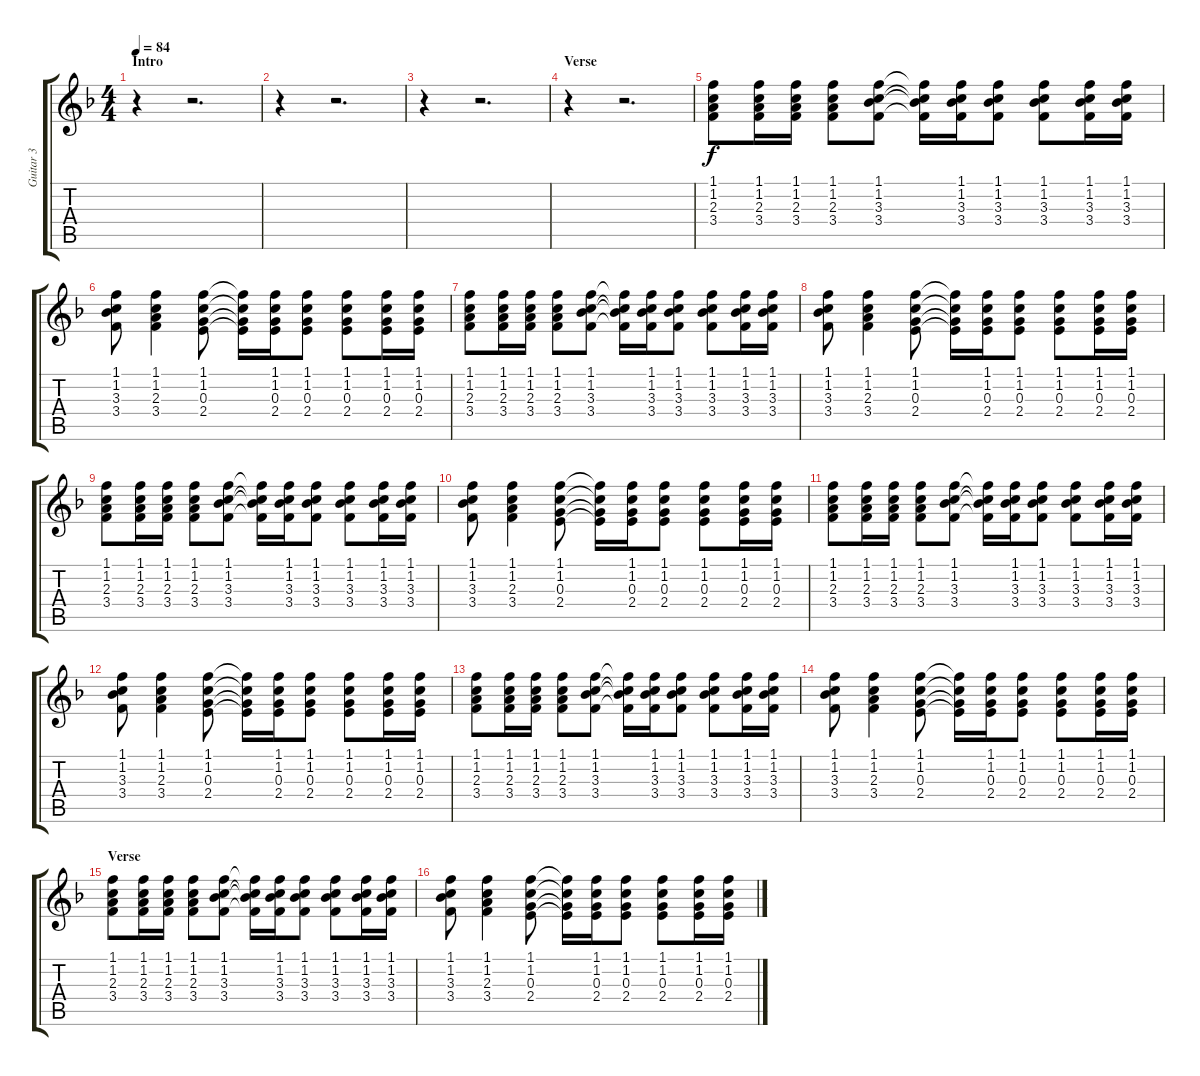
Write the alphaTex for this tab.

\track ("Guitar 3" "Guitar 3") {instrument acousticguitarnylon}
\staff {score tabs}
\tuning (E4 B3 G3 D3 A2 E2) {hide}
\ts (4 4)
\section ("" "Intro")
\tempo 84
\clef g2
\ks f
r.4{dy f instrument acousticguitarnylon} r.2{d} |
r.4 r.2{d} |
r.4 r.2{d} |
\section ("" "Verse")
r.4 r.2{d} |
(1.1 1.2 2.3 3.4).8{volume 2} (1.1 1.2 2.3 3.4).16 (1.1 1.2 2.3 3.4).16 (1.1 1.2 2.3 3.4).8 (1.1 1.2 3.3 3.4).8 (1.1{t} 1.2{t} 3.3{t} 3.4{t}).16 (1.1 1.2 3.3 3.4).16 (1.1 1.2 3.3 3.4).8 (1.1 1.2 3.3 3.4).8 (1.1 1.2 3.3 3.4).16 (1.1 1.2 3.3 3.4).16 |
(1.1 1.2 3.3 3.4).8 (1.1 1.2 2.3 3.4).4 (1.1 1.2 0.3 2.4).8 (1.1{t} 1.2{t} 0.3{t} 2.4{t}).16 (1.1 1.2 0.3 2.4).16 (1.1 1.2 0.3 2.4).8 (1.1 1.2 0.3 2.4).8 (1.1 1.2 0.3 2.4).16 (1.1 1.2 0.3 2.4).16 |
(1.1 1.2 2.3 3.4).8 (1.1 1.2 2.3 3.4).16 (1.1 1.2 2.3 3.4).16 (1.1 1.2 2.3 3.4).8 (1.1 1.2 3.3 3.4).8 (1.1{t} 1.2{t} 3.3{t} 3.4{t}).16 (1.1 1.2 3.3 3.4).16 (1.1 1.2 3.3 3.4).8 (1.1 1.2 3.3 3.4).8 (1.1 1.2 3.3 3.4).16 (1.1 1.2 3.3 3.4).16 |
(1.1 1.2 3.3 3.4).8 (1.1 1.2 2.3 3.4).4 (1.1 1.2 0.3 2.4).8 (1.1{t} 1.2{t} 0.3{t} 2.4{t}).16 (1.1 1.2 0.3 2.4).16 (1.1 1.2 0.3 2.4).8 (1.1 1.2 0.3 2.4).8 (1.1 1.2 0.3 2.4).16 (1.1 1.2 0.3 2.4).16 |
(1.1 1.2 2.3 3.4).8 (1.1 1.2 2.3 3.4).16 (1.1 1.2 2.3 3.4).16 (1.1 1.2 2.3 3.4).8 (1.1 1.2 3.3 3.4).8 (1.1{t} 1.2{t} 3.3{t} 3.4{t}).16 (1.1 1.2 3.3 3.4).16 (1.1 1.2 3.3 3.4).8 (1.1 1.2 3.3 3.4).8 (1.1 1.2 3.3 3.4).16 (1.1 1.2 3.3 3.4).16 |
(1.1 1.2 3.3 3.4).8 (1.1 1.2 2.3 3.4).4 (1.1 1.2 0.3 2.4).8 (1.1{t} 1.2{t} 0.3{t} 2.4{t}).16 (1.1 1.2 0.3 2.4).16 (1.1 1.2 0.3 2.4).8 (1.1 1.2 0.3 2.4).8 (1.1 1.2 0.3 2.4).16 (1.1 1.2 0.3 2.4).16 |
(1.1 1.2 2.3 3.4).8 (1.1 1.2 2.3 3.4).16 (1.1 1.2 2.3 3.4).16 (1.1 1.2 2.3 3.4).8 (1.1 1.2 3.3 3.4).8 (1.1{t} 1.2{t} 3.3{t} 3.4{t}).16 (1.1 1.2 3.3 3.4).16 (1.1 1.2 3.3 3.4).8 (1.1 1.2 3.3 3.4).8 (1.1 1.2 3.3 3.4).16 (1.1 1.2 3.3 3.4).16 |
(1.1 1.2 3.3 3.4).8 (1.1 1.2 2.3 3.4).4 (1.1 1.2 0.3 2.4).8 (1.1{t} 1.2{t} 0.3{t} 2.4{t}).16 (1.1 1.2 0.3 2.4).16 (1.1 1.2 0.3 2.4).8 (1.1 1.2 0.3 2.4).8 (1.1 1.2 0.3 2.4).16 (1.1 1.2 0.3 2.4).16 |
(1.1 1.2 2.3 3.4).8 (1.1 1.2 2.3 3.4).16 (1.1 1.2 2.3 3.4).16 (1.1 1.2 2.3 3.4).8 (1.1 1.2 3.3 3.4).8 (1.1{t} 1.2{t} 3.3{t} 3.4{t}).16 (1.1 1.2 3.3 3.4).16 (1.1 1.2 3.3 3.4).8 (1.1 1.2 3.3 3.4).8 (1.1 1.2 3.3 3.4).16 (1.1 1.2 3.3 3.4).16 |
(1.1 1.2 3.3 3.4).8 (1.1 1.2 2.3 3.4).4 (1.1 1.2 0.3 2.4).8 (1.1{t} 1.2{t} 0.3{t} 2.4{t}).16 (1.1 1.2 0.3 2.4).16 (1.1 1.2 0.3 2.4).8 (1.1 1.2 0.3 2.4).8 (1.1 1.2 0.3 2.4).16 (1.1 1.2 0.3 2.4).16 |
\section ("" "Verse")
(1.1 1.2 2.3 3.4).8 (1.1 1.2 2.3 3.4).16 (1.1 1.2 2.3 3.4).16 (1.1 1.2 2.3 3.4).8 (1.1 1.2 3.3 3.4).8 (1.1{t} 1.2{t} 3.3{t} 3.4{t}).16 (1.1 1.2 3.3 3.4).16 (1.1 1.2 3.3 3.4).8 (1.1 1.2 3.3 3.4).8 (1.1 1.2 3.3 3.4).16 (1.1 1.2 3.3 3.4).16 |
(1.1 1.2 3.3 3.4).8 (1.1 1.2 2.3 3.4).4 (1.1 1.2 0.3 2.4).8 (1.1{t} 1.2{t} 0.3{t} 2.4{t}).16 (1.1 1.2 0.3 2.4).16 (1.1 1.2 0.3 2.4).8 (1.1 1.2 0.3 2.4).8 (1.1 1.2 0.3 2.4).16 (1.1 1.2 0.3 2.4).16
